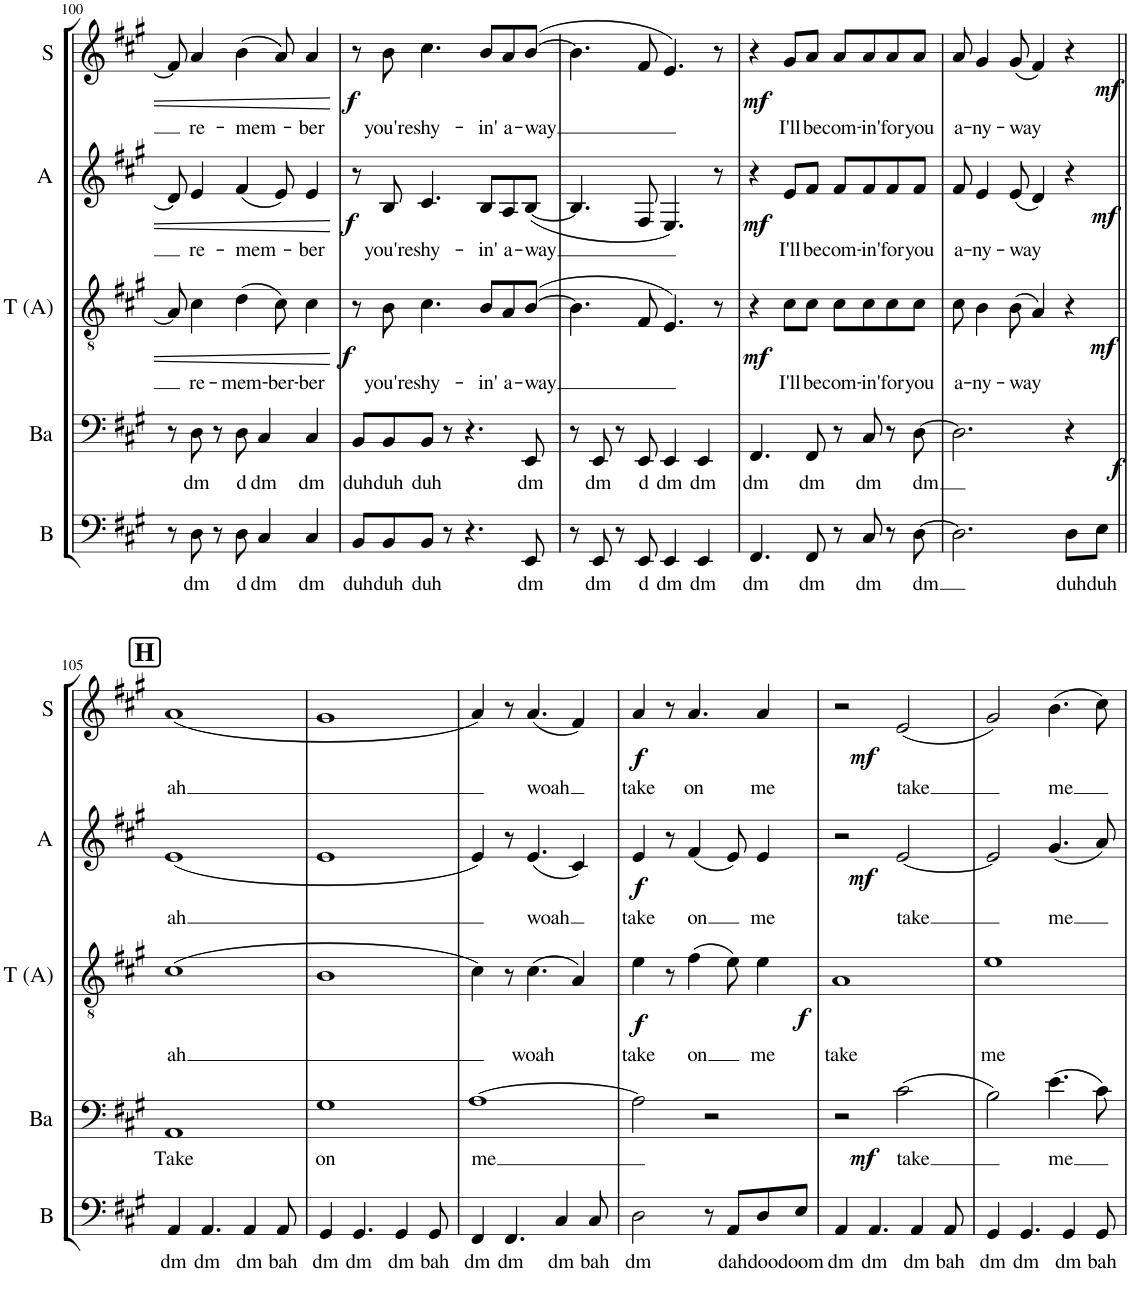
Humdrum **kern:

**kern	**text	**kern	**text	**dynam	**kern	**text	**dynam	**kern	**text	**dynam	**kern	**text	**dynam
*part5	*part5	*part4	*part4	*part4	*part3	*part3	*part3	*part2	*part2	*part2	*part1	*part1	*part1
*staff5	*staff5	*staff4	*staff4	*staff4	*staff3	*staff3	*staff3	*staff2	*staff2	*staff2	*staff1	*staff1	*staff1
*I"Bas	*	*I"Bariton	*	*	*I"Tenor (Alt)	*	*	*I"Alt	*	*	*I"Sopraan	*	*
*I'B	*	*I'Ba	*	*	*I'T (A)	*	*	*I'A	*	*	*I'S	*	*
!!LO:PB:g=z
*clefF4	*	*clefF4	*	*	*clefGv2	*	*	*clefG2	*	*	*clefG2	*	*
*k[f#c#g#]	*	*k[f#c#g#]	*	*	*k[f#c#g#]	*	*	*k[f#c#g#]	*	*	*k[f#c#g#]	*	*
*M4/4	*	*M4/4	*	*	*M4/4	*	*	*M4/4	*	*	*M4/4	*	*
=100	=100	=100	=100	=100	=100	=100	=100	=100	=100	=100	=100	=100	=100
8r	.	8r	.	.	8A/]	.	.	8d/]	.	.	8f#/]	.	.
!	!LO:LY:b	!	!LO:LY:b	!	!	!LO:LY:b	!	!	!LO:LY:b	!	!	!LO:LY:b	!
8D\	dm	8D\	dm	.	4c#\	re-	.	4e/	re-	.	4a/	re-	.
8r	.	8r	.	.	.	.	.	.	.	.	.	.	.
!	!LO:LY:b	!	!LO:LY:b	!	!	!LO:LY:b	!	!	!LO:LY:b	!	!	!LO:LY:b	!
8D\	d	8D\	d	.	(4d\	-mem-	.	(4f#/	-mem-	.	(4b\	-mem-	.
!	!LO:LY:b	!	!LO:LY:b	!	!	!	!	!	!	!	!	!	!
4C#/	dm	4C#/	dm	.	.	.	.	.	.	.	.	.	.
!	!	!	!	!	!	!LO:LY:b	!	!	!	!	!	!	!
.	.	.	.	.	8c#\)	-ber-	.	8e/)	.	.	8a/)	.	.
!	!LO:LY:b	!	!LO:LY:b	!	!	!LO:LY:b	!	!	!LO:LY:b	!	!	!LO:LY:b	!
4C#/	dm	4C#/	dm	.	4c#\	-ber	.	4e/	-ber	.	4a/	-ber	.
=101	=101	=101	=101	=101	=101	=101	=101	=101	=101	=101	=101	=101	=101
!	!LO:LY:b	!	!LO:LY:b	!	!	!	!LO:DY:b	!	!	!LO:DY:b	!	!	!LO:DY:b
8BB/L	duh	8BB/L	duh	.	8r	.	f	8r	.	f	8r	.	f
!	!LO:LY:b	!	!LO:LY:b	!	!	!LO:LY:b	!	!	!LO:LY:b	!	!	!LO:LY:b	!
8BB/	duh	8BB/	duh	.	8B\	you're	.	8B/	you're	.	8b\	you're	.
!	!LO:LY:b	!	!LO:LY:b	!	!	!LO:LY:b	!	!	!LO:LY:b	!	!	!LO:LY:b	!
8BB/J	duh	8BB/J	duh	.	4.c#\	shy-	.	4.c#/	shy-	.	4.cc#\	shy-	.
8r	.	8r	.	.	.	.	.	.	.	.	.	.	.
4.r	.	4.r	.	.	.	.	.	.	.	.	.	.	.
!	!	!	!	!	!	!LO:LY:b	!	!	!LO:LY:b	!	!	!LO:LY:b	!
.	.	.	.	.	8B/L	-in'	.	8B/L	-in'	.	8b/L	-in'	.
!	!	!	!	!	!	!LO:LY:b	!	!	!LO:LY:b	!	!	!LO:LY:b	!
.	.	.	.	.	8A/	a-	.	8A/	a-	.	8a/	a-	.
!	!LO:LY:b	!	!LO:LY:b	!	!	!LO:LY:b	!	!	!LO:LY:b	!	!	!LO:LY:b	!
8EE/	dm	8EE/	dm	.	([8B/J	-way	.	([8B/J	-way	.	([8b/J	-way	.
=102	=102	=102	=102	=102	=102	=102	=102	=102	=102	=102	=102	=102	=102
8r	.	8r	.	.	4.B\]	.	.	4.B/]	.	.	4.b\]	.	.
!	!LO:LY:b	!	!LO:LY:b	!	!	!	!	!	!	!	!	!	!
8EE/	dm	8EE/	dm	.	.	.	.	.	.	.	.	.	.
8r	.	8r	.	.	.	.	.	.	.	.	.	.	.
!	!LO:LY:b	!	!LO:LY:b	!	!	!	!	!	!	!	!	!	!
8EE/	d	8EE/	d	.	8F#/	.	.	8F#/	.	.	8f#/	.	.
!	!LO:LY:b	!	!LO:LY:b	!	!	!	!	!	!	!	!	!	!
4EE/	dm	4EE/	dm	.	4.E/)	.	.	4.E/)	.	.	4.e/)	.	.
!	!LO:LY:b	!	!LO:LY:b	!	!	!	!	!	!	!	!	!	!
4EE/	dm	4EE/	dm	.	.	.	.	.	.	.	.	.	.
.	.	.	.	.	8r	.	.	8r	.	.	8r	.	.
=103	=103	=103	=103	=103	=103	=103	=103	=103	=103	=103	=103	=103	=103
!	!LO:LY:b	!	!LO:LY:b	!	!	!	!LO:DY:b	!	!	!LO:DY:b	!	!	!LO:DY:b
4.FF#/	dm	4.FF#/	dm	.	4r	.	mf	4r	.	mf	4r	.	mf
!	!	!	!	!	!	!LO:LY:b	!	!	!LO:LY:b	!	!	!LO:LY:b	!
.	.	.	.	.	8c#\L	I'll	.	8e/L	I'll	.	8g#/L	I'll	.
!	!LO:LY:b	!	!LO:LY:b	!	!	!LO:LY:b	!	!	!LO:LY:b	!	!	!LO:LY:b	!
8FF#/	dm	8FF#/	dm	.	8c#\J	be	.	8f#/J	be	.	8a/J	be	.
!	!	!	!	!	!	!LO:LY:b	!	!	!LO:LY:b	!	!	!LO:LY:b	!
8r	.	8r	.	.	8c#\L	com-	.	8f#/L	com-	.	8a/L	com-	.
!	!LO:LY:b	!	!LO:LY:b	!	!	!LO:LY:b	!	!	!LO:LY:b	!	!	!LO:LY:b	!
8C#/	dm	8C#/	dm	.	8c#\	-in'	.	8f#/	-in'	.	8a/	-in'	.
!	!	!	!	!	!	!LO:LY:b	!	!	!LO:LY:b	!	!	!LO:LY:b	!
8r	.	8r	.	.	8c#\	for	.	8f#/	for	.	8a/	for	.
!	!LO:LY:b	!	!LO:LY:b	!	!	!LO:LY:b	!	!	!LO:LY:b	!	!	!LO:LY:b	!
[8D\	dm	[8D\	dm	.	8c#\J	you	.	8f#/J	you	.	8a/J	you	.
=104	=104	=104	=104	=104	=104	=104	=104	=104	=104	=104	=104	=104	=104
!	!	!	!	!	!	!LO:LY:b	!	!	!LO:LY:b	!	!	!LO:LY:b	!
2.D\]	.	2.D\]	.	.	8c#\	a-	.	8f#/	a-	.	8a/	a-	.
!	!	!	!	!	!	!LO:LY:b	!	!	!LO:LY:b	!	!	!LO:LY:b	!
.	.	.	.	.	4B\	-ny-	.	4e/	-ny-	.	4g#/	-ny-	.
!	!	!	!	!	!	!LO:LY:b	!	!	!LO:LY:b	!	!	!LO:LY:b	!
.	.	.	.	.	(8B\	-way	.	(8e/	-way	.	(8g#/	-way	.
.	.	.	.	.	4A/)	.	.	4d/)	.	.	4f#/)	.	.
!	!LO:LY:b	!	!	!LO:DY:b	!	!	!LO:DY:b	!	!	!LO:DY:b	!	!	!LO:DY:b
8D\L	duh	4r	.	f	4r	.	mf	4r	.	mf	4r	.	mf
!	!LO:LY:b	!	!	!	!	!	!	!	!	!	!	!	!
8E\J	duh	.	.	.	.	.	.	.	.	.	.	.	.
!!LO:LB:g=z
!!LO:REH:place=s1:a:B:cj:fs=14:t=H
=105||	=105||	=105||	=105||	=105||	=105||	=105||	=105||	=105||	=105||	=105||	=105||	=105||	=105||
!	!LO:LY:b	!	!LO:LY:b	!	!	!LO:LY:b	!	!	!LO:LY:b	!	!	!LO:LY:b	!
4AA/	dm	1AA	Take	.	(1c#	ah	.	(1e	ah	.	(1a	ah	.
!	!LO:LY:b	!	!	!	!	!	!	!	!	!	!	!	!
4.AA/	dm	.	.	.	.	.	.	.	.	.	.	.	.
!	!LO:LY:b	!	!	!	!	!	!	!	!	!	!	!	!
4AA/	dm	.	.	.	.	.	.	.	.	.	.	.	.
!	!LO:LY:b	!	!	!	!	!	!	!	!	!	!	!	!
8AA/	bah	.	.	.	.	.	.	.	.	.	.	.	.
=106	=106	=106	=106	=106	=106	=106	=106	=106	=106	=106	=106	=106	=106
!	!LO:LY:b	!	!LO:LY:b	!	!	!	!	!	!	!	!	!	!
4GG#/	dm	1G#	on	.	1B	.	.	1e	.	.	1g#	.	.
!	!LO:LY:b	!	!	!	!	!	!	!	!	!	!	!	!
4.GG#/	dm	.	.	.	.	.	.	.	.	.	.	.	.
!	!LO:LY:b	!	!	!	!	!	!	!	!	!	!	!	!
4GG#/	dm	.	.	.	.	.	.	.	.	.	.	.	.
!	!LO:LY:b	!	!	!	!	!	!	!	!	!	!	!	!
8GG#/	bah	.	.	.	.	.	.	.	.	.	.	.	.
=107	=107	=107	=107	=107	=107	=107	=107	=107	=107	=107	=107	=107	=107
!	!LO:LY:b	!	!LO:LY:b	!	!	!	!	!	!	!	!	!	!
4FF#/	dm	[1A	me	.	4c#\)	.	.	4e/)	.	.	4a/)	.	.
!	!LO:LY:b	!	!	!	!	!	!	!	!	!	!	!	!
4.FF#/	dm	.	.	.	8r	.	.	8r	.	.	8r	.	.
!	!	!	!	!	!	!LO:LY:b	!	!	!LO:LY:b	!	!	!LO:LY:b	!
.	.	.	.	.	(4.c#\	woah	.	(4.e/	woah	.	(4.a/	woah	.
!	!LO:LY:b	!	!	!	!	!	!	!	!	!	!	!	!
4C#/	dm	.	.	.	.	.	.	.	.	.	.	.	.
.	.	.	.	.	4A/)	.	.	4c#/)	.	.	4f#/)	.	.
!	!LO:LY:b	!	!	!	!	!	!	!	!	!	!	!	!
8C#/	bah	.	.	.	.	.	.	.	.	.	.	.	.
=108	=108	=108	=108	=108	=108	=108	=108	=108	=108	=108	=108	=108	=108
!	!LO:LY:b	!	!	!	!	!LO:LY:b	!LO:DY:b	!	!LO:LY:b	!LO:DY:b	!	!LO:LY:b	!LO:DY:b
2D\	dm	2A\]	.	.	4e\	take	f	4e/	take	f	4a/	take	f
.	.	.	.	.	8r	.	.	8r	.	.	8r	.	.
!	!	!	!	!	!	!LO:LY:b	!	!	!LO:LY:b	!	!	!LO:LY:b	!
.	.	.	.	.	(4f#\	on	.	(4f#/	on	.	4.a/	on	.
8r	.	2r	.	.	.	.	.	.	.	.	.	.	.
!	!LO:LY:b	!	!	!	!	!	!	!	!	!	!	!	!
8AA/L	dah	.	.	.	8e\)	.	.	8e/)	.	.	.	.	.
!	!LO:LY:b	!	!	!	!	!LO:LY:b	!	!	!LO:LY:b	!	!	!LO:LY:b	!
8D/	doo	.	.	.	4e\	me	.	4e/	me	.	4a/	me	.
!	!LO:LY:b	!	!	!	!	!	!	!	!	!	!	!	!
8E/J	doom	.	.	.	.	.	.	.	.	.	.	.	.
=109	=109	=109	=109	=109	=109	=109	=109	=109	=109	=109	=109	=109	=109
!	!LO:LY:b	!	!	!	!	!LO:LY:b	!LO:DY:b	!	!	!	!	!	!
4AA/	dm	2r	.	.	1A	take	f	2r	.	.	2r	.	.
!	!LO:LY:b	!	!	!	!	!	!	!	!	!	!	!	!
4.AA/	dm	.	.	.	.	.	.	.	.	.	.	.	.
!	!	!	!LO:LY:b	!LO:DY:b	!	!	!	!	!LO:LY:b	!LO:DY:b	!	!LO:LY:b	!LO:DY:b
.	.	(2c#\	take	mf	.	.	.	[2e/	take	mf	(2e/	take	mf
!	!LO:LY:b	!	!	!	!	!	!	!	!	!	!	!	!
4AA/	dm	.	.	.	.	.	.	.	.	.	.	.	.
!	!LO:LY:b	!	!	!	!	!	!	!	!	!	!	!	!
8AA/	bah	.	.	.	.	.	.	.	.	.	.	.	.
=110	=110	=110	=110	=110	=110	=110	=110	=110	=110	=110	=110	=110	=110
!	!LO:LY:b	!	!	!	!	!LO:LY:b	!	!	!	!	!	!	!
4GG#/	dm	2B\)	.	.	1e	me	.	2e/]	.	.	2g#/)	.	.
!	!LO:LY:b	!	!	!	!	!	!	!	!	!	!	!	!
4.GG#/	dm	.	.	.	.	.	.	.	.	.	.	.	.
!	!	!	!LO:LY:b	!	!	!	!	!	!LO:LY:b	!	!	!LO:LY:b	!
.	.	(4.e\	me	.	.	.	.	(4.g#/	me	.	(4.b\	me	.
!	!LO:LY:b	!	!	!	!	!	!	!	!	!	!	!	!
4GG#/	dm	.	.	.	.	.	.	.	.	.	.	.	.
!	!LO:LY:b	!	!	!	!	!	!	!	!	!	!	!	!
8GG#/	bah	8c#\)	.	.	.	.	.	8a/)	.	.	8cc#\)	.	.
=	=	=	=	=	=	=	=	=	=	=	=	=	=
*-	*-	*-	*-	*-	*-	*-	*-	*-	*-	*-	*-	*-	*-
